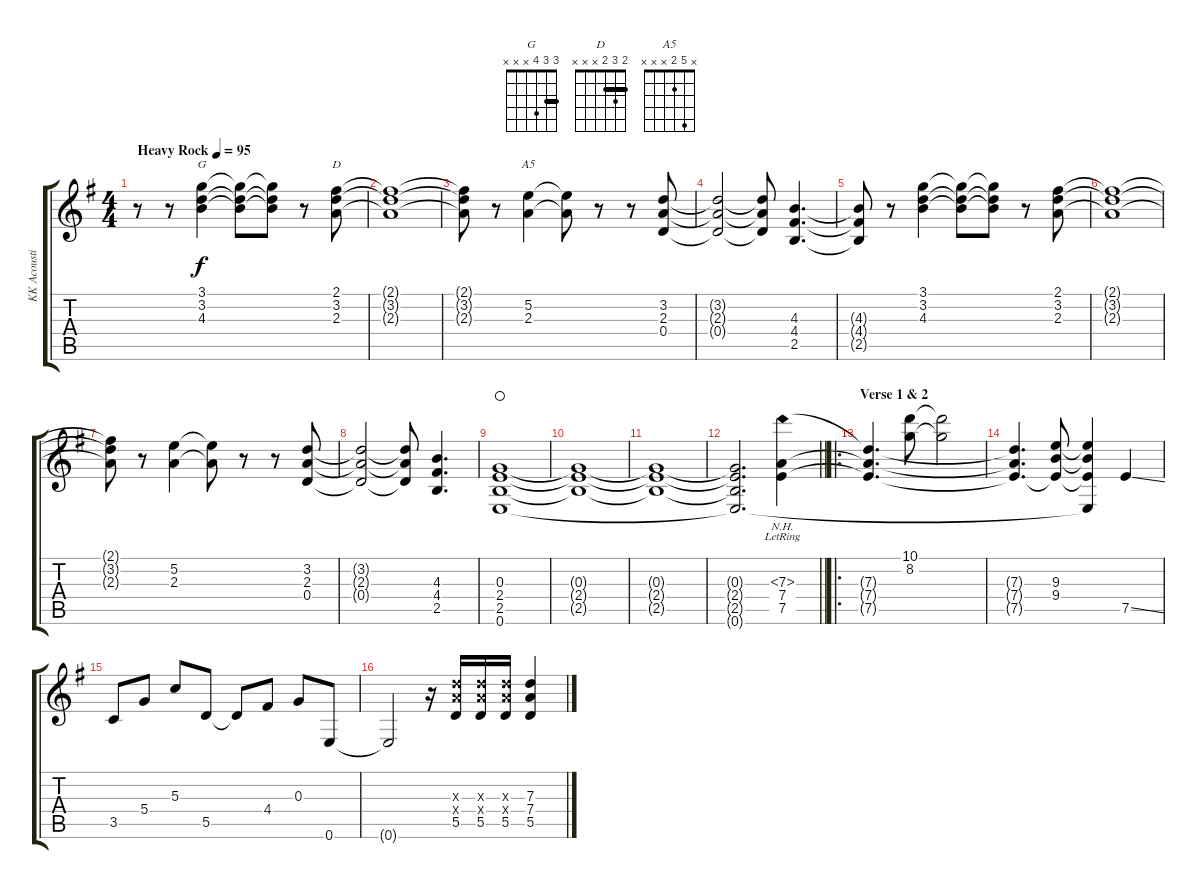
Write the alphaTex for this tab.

\track ("KK Acoustic" "KK Acousti") {instrument distortionguitar}
\staff {score tabs}
\tuning (E4 B3 G3 D3 A2 E2) {hide}
\chord ("G" 3 3 4 x x x) {barre 3}
\chord ("D" 2 3 2 x x x) {barre 2}
\chord ("A5" x 5 2 x x x)
\ts (4 4)
\tempo (95 "Heavy Rock")
\clef g2
\ks g
r.8{dy f instrument distortionguitar} r.8 (3.1 3.2 4.3).4{ch "G"} (3.1{t} 3.2{t} 4.3{t}).8 (3.1{t} 3.2{t} 4.3{t}).8 r.8 (2.1 3.2 2.3).8{ch "D"} |
(2.1{t} 3.2{t} 2.3{t}).1 |
(2.1{t} 3.2{t} 2.3{t}).8 r.8 (5.2 2.3).4{ch "A5"} (5.2{t} 2.3{t}).8 r.8 r.8 (3.2 2.3 0.4).8 |
(3.2{t} 2.3{t} 0.4{t}).2 (3.2{t} 2.3{t} 0.4{t}).8 (4.3 4.4 2.5).4{d} |
(4.3{t} 4.4{t} 2.5{t}).8 r.8 (3.1 3.2 4.3).4 (3.1{t} 3.2{t} 4.3{t}).8 (3.1{t} 3.2{t} 4.3{t}).8 r.8 (2.1 3.2 2.3).8 |
(2.1{t} 3.2{t} 2.3{t}).1 |
(2.1{t} 3.2{t} 2.3{t}).8 r.8 (5.2 2.3).4 (5.2{t} 2.3{t}).8 r.8 r.8 (3.2 2.3 0.4).8 |
(3.2{t} 2.3{t} 0.4{t}).2 (3.2{t} 2.3{t} 0.4{t}).8 (4.3 4.4 2.5).4{d} |
(0.3 2.4 2.5 0.6).1{waho} |
(0.3{t} 2.4{t} 2.5{t}).1 |
(0.3{t} 2.4{t} 2.5{t}).1 |
\barLineRight lightlight
(0.3{t} 2.4{t} 2.5{t} 0.6{t}).2{d} (7.3{nh lr} 7.4 7.5).4 |
\ro
\section ("" "Verse 1 & 2")
(7.3{t} 7.4{t} 7.5{t}).4{d} (10.1 8.2).8 (10.1{t} 8.2{t}).2 |
(7.3{t} 7.4{t} 7.5{t}).4{d} (9.3 9.4 7.5{t}).8 (9.3{t} 9.4{t} 7.5{t} 0.6{t}).4 7.5{ss}.4 |
3.5.8 5.4.8 5.3.8 5.5.8 5.5{t}.8 4.4.8 0.3.8 0.6.8 |
0.6{t}.2 r.16 (7.3{x} 7.4{x} 5.5).16 (7.3{x} 7.4{x} 5.5).16 (7.3{x} 7.4{x} 5.5).16 (7.3 7.4 5.5).4
